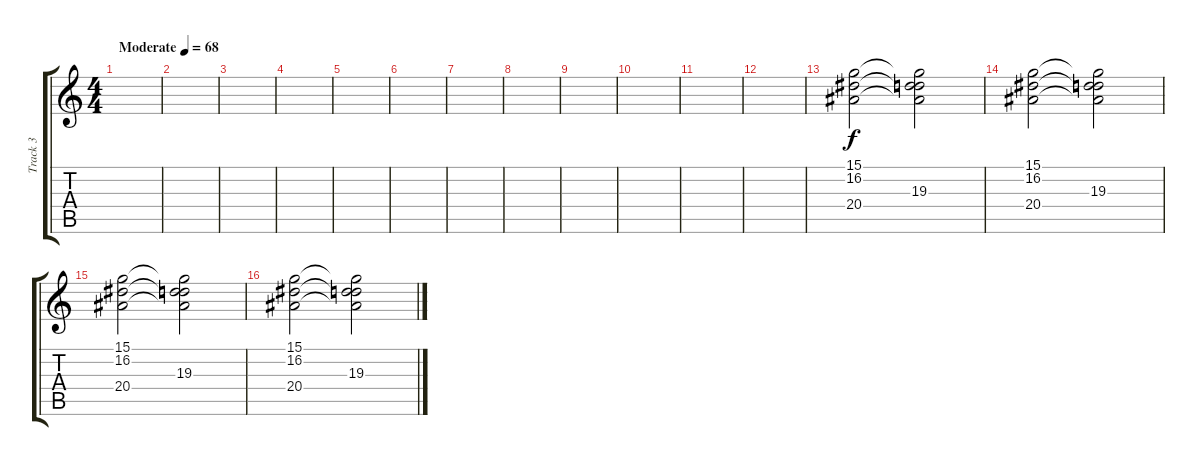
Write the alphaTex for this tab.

\track ("Track 3" "Track 3") {instrument churchorgan}
\staff {score tabs}
\tuning (E4 B3 G3 D3 A2 E2) {hide}
\ts (4 4)
\tempo (68 "Moderate")
\clef g2
\ks c
|
|
|
|
|
|
|
|
|
|
|
|
(15.1 16.2 20.4).2 (15.1{t} 16.2{t} 19.3 20.4{t}).2 |
(15.1 16.2 20.4).2 (15.1{t} 16.2{t} 19.3 20.4{t}).2 |
(15.1 16.2 20.4).2 (15.1{t} 16.2{t} 19.3 20.4{t}).2 |
(15.1 16.2 20.4).2 (15.1{t} 16.2{t} 19.3 20.4{t}).2
